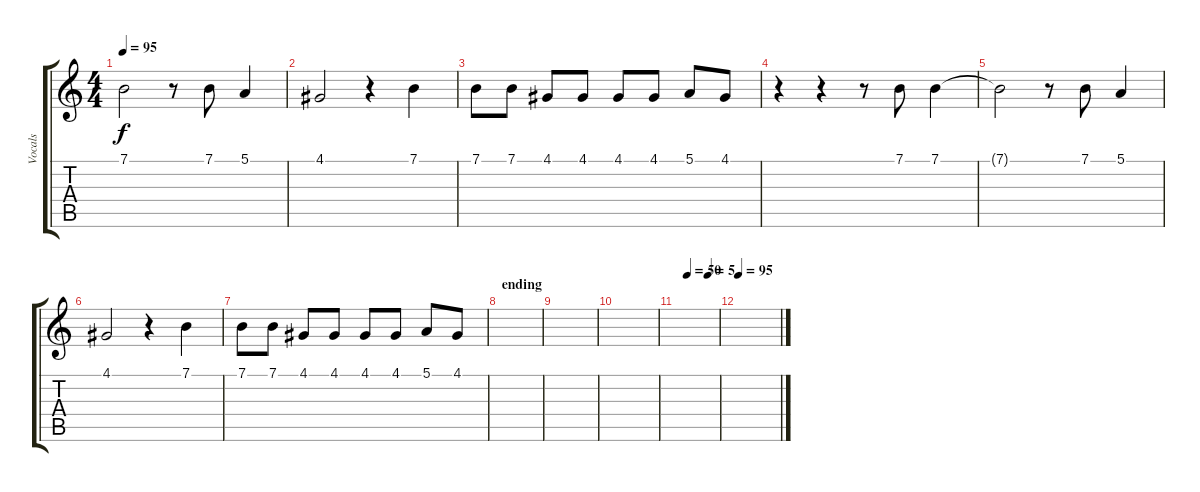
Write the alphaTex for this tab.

\track ("Vocals" "Vocals") {instrument lead6voice}
\staff {score tabs}
\tuning (E4 B3 G3 D3 A2 E2) {hide}
\ts (4 4)
\tempo 95
\clef g2
\ks c
7.1{t}.2{dy f} r.8 7.1.8 5.1.4 |
4.1.2 r.4 7.1.4 |
7.1.8 7.1.8 4.1.8 4.1.8 4.1.8 4.1.8 5.1.8 4.1.8 |
r.4 r.4 r.8 7.1.8 7.1.4 |
7.1{t}.2 r.8 7.1.8 5.1.4 |
4.1.2 r.4 7.1.4 |
7.1.8 7.1.8 4.1.8 4.1.8 4.1.8 4.1.8 5.1.8 4.1.8 |
\section ("" "ending")
|
|
|
\tempo (50 0.25)
\tempo (5 0.75)
|
\tempo 95
